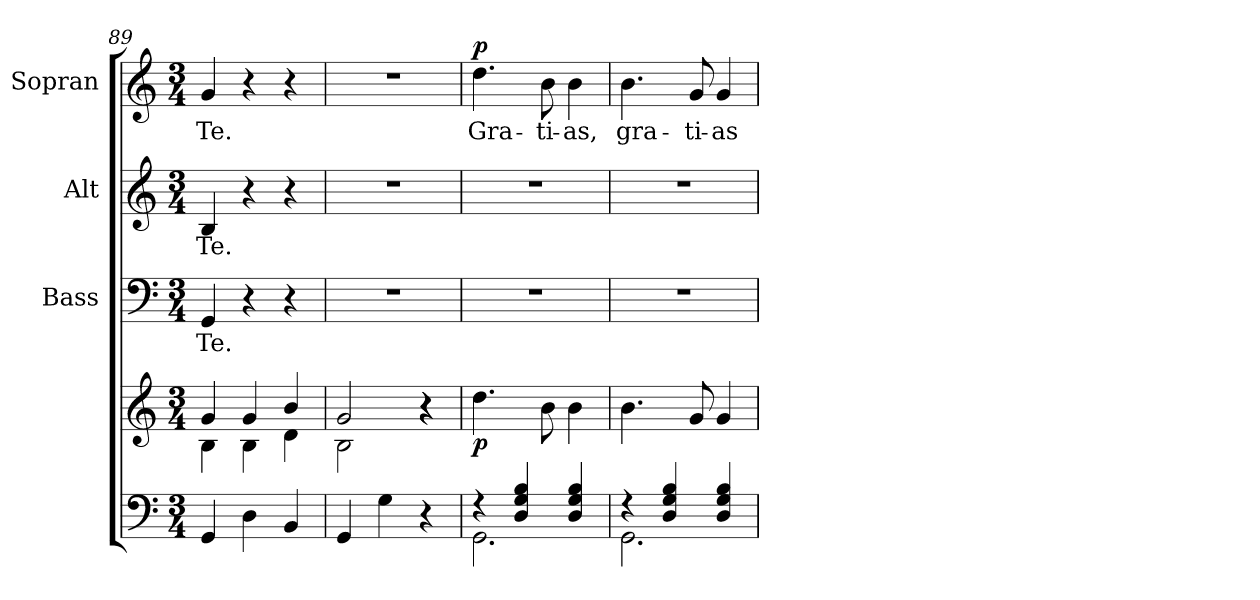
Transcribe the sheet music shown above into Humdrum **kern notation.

**kern	**kern	**dynam	**kern	**text	**kern	**text	**kern	**text	**dynam
*part4	*part4	*part4	*part3	*part3	*part2	*part2	*part1	*part1	*part1
*staff5	*staff4	*staff4/5	*staff3	*staff3	*staff2	*staff2	*staff1	*staff1	*staff1
*	*	*	*I"Bass	*	*I"Alt	*	*I"Sopran	*	*
*	*	*	*I'B.	*	*I'A.	*	*I'S.	*	*
*clefF4	*clefG2	*	*clefF4	*	*clefG2	*	*clefG2	*	*
*k[]	*k[]	*	*k[]	*	*k[]	*	*k[]	*	*
*C:	*C:	*	*C:	*	*C:	*	*C:	*	*
*M3/4	*M3/4	*	*M3/4	*	*M3/4	*	*M3/4	*	*
=89	=89	=89	=89	=89	=89	=89	=89	=89	=89
*	*^	*	*	*	*	*	*	*	*
!	!	!	!	!	!LO:LY:b	!	!LO:LY:b	!	!LO:LY:b	!
4GG/	4g/	4B\	.	4GG/	Te.	4B/	Te.	4g/	Te.	.
4D\	4g/	4B\	.	4r	.	4r	.	4r	.	.
4BB/	4b/	4d\	.	4r	.	4r	.	4r	.	.
!!LO:LB:g=z
=90	=90	=90	=90	=90	=90	=90	=90	=90	=90	=90
4GG/	2g/	2B\	.	2.r	.	2.r	.	2.r	.	.
4G\	.	.	.	.	.	.	.	.	.	.
4r	4ra	4ra	.	.	.	.	.	.	.	.
=91	=91	=91	=91	=91	=91	=91	=91	=91	=91	=91
*^	*	*	*	*	*	*	*	*	*	*
!	!	!	!	!LO:DY:b	!	!	!	!	!	!LO:LY:b	!LO:DY:a
*	*	*v	*v	*	*	*	*	*	*	*	*
4rF	2.GG\	4.dd\	p	2.r	.	2.r	.	4.dd\	Gra-	p
4D/ 4G/ 4B/	.	.	.	.	.	.	.	.	.	.
!	!	!	!	!	!	!	!	!	!LO:LY:b	!
.	.	8b\	.	.	.	.	.	8b\	-ti-	.
!	!	!	!	!	!	!	!	!	!LO:LY:b	!
4D/ 4G/ 4B/	.	4b\	.	.	.	.	.	4b\	-as,	.
=92	=92	=92	=92	=92	=92	=92	=92	=92	=92	=92
!	!	!	!	!	!	!	!	!	!LO:LY:b	!
4rF	2.GG\	4.b\	.	2.r	.	2.r	.	4.b\	gra-	.
4D/ 4G/ 4B/	.	.	.	.	.	.	.	.	.	.
!	!	!	!	!	!	!	!	!	!LO:LY:b	!
.	.	8g/	.	.	.	.	.	8g/	-ti-	.
!	!	!	!	!	!	!	!	!	!LO:LY:b	!
4D/ 4G/ 4B/	.	4g/	.	.	.	.	.	4g/	-as	.
*v	*v	*	*	*	*	*	*	*	*	*
=	=	=	=	=	=	=	=	=	=
*-	*-	*-	*-	*-	*-	*-	*-	*-	*-
